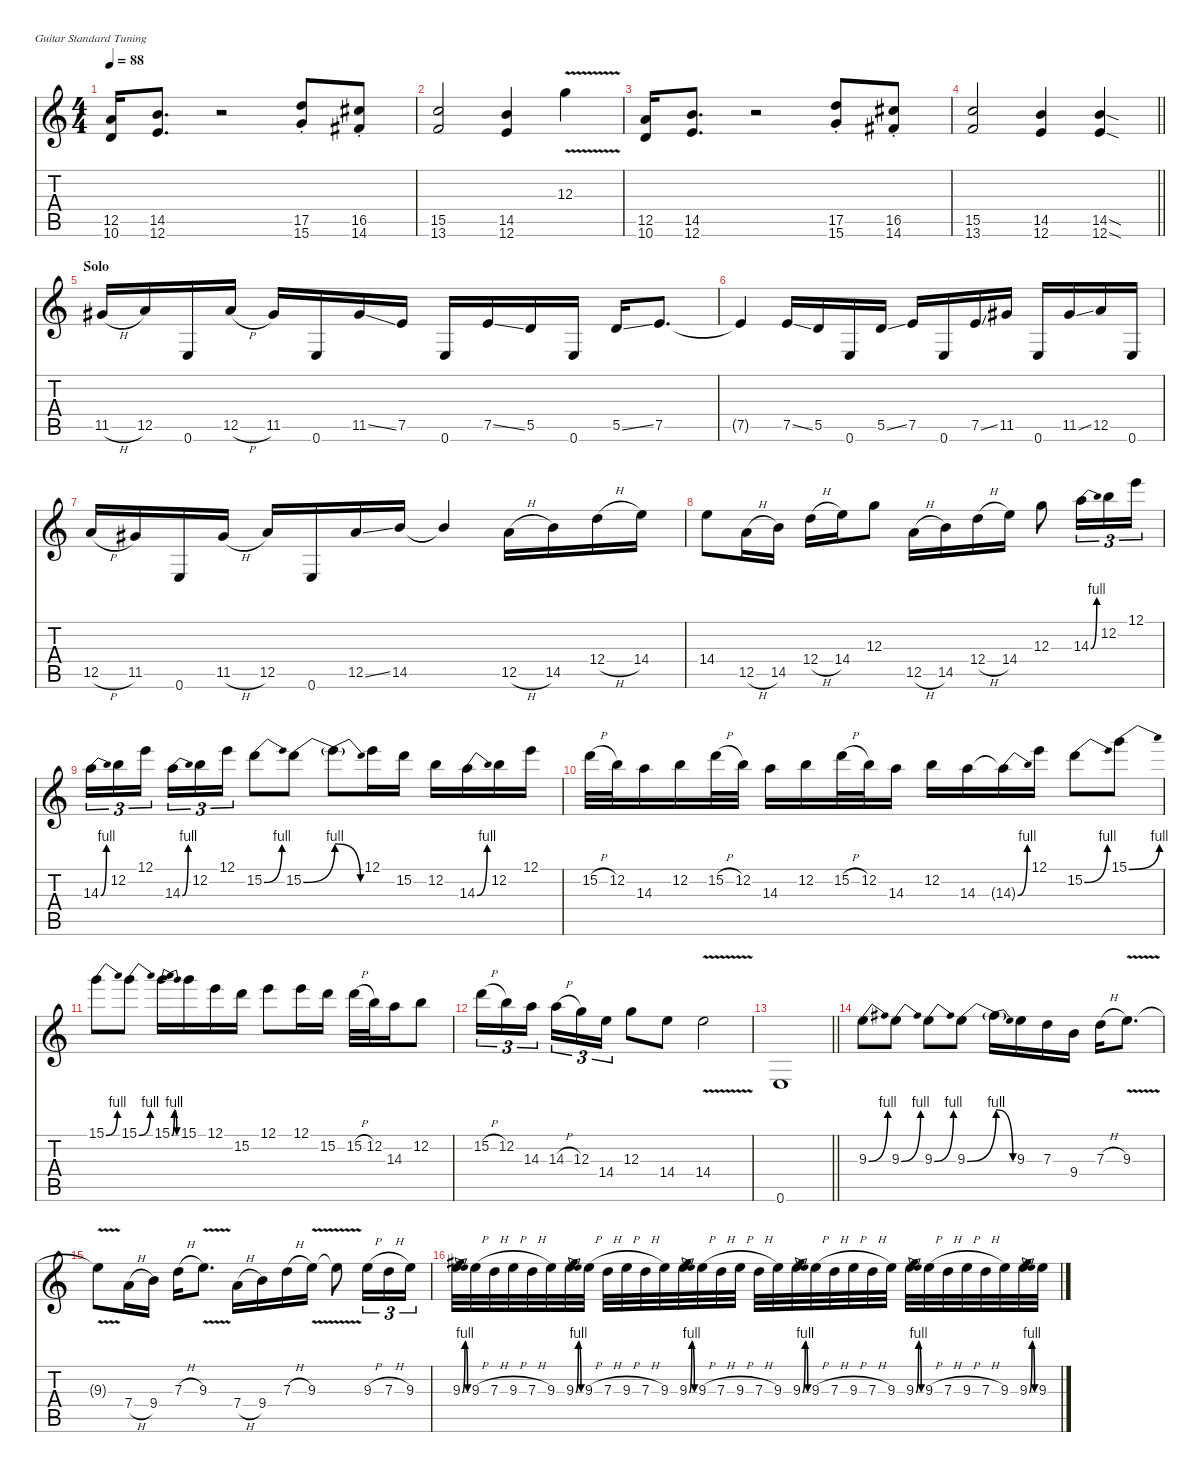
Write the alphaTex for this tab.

\defaultSystemsLayout 4
\hideDynamics
\bracketExtendMode nobrackets
\singleTrackTrackNamePolicy hidden
\multiTrackTrackNamePolicy hidden
\firstSystemTrackNameMode fullname
\firstSystemTrackNameOrientation horizontal
\otherSystemsTrackNameOrientation horizontal
\track ("Guitar Left" "dist.guit.") {instrument distortionguitar}
\staff {score tabs}
\tuning (E4 B3 G3 D3 A2 E2)
\ts (4 4)
\tempo 88
\clef g2
\ks c
(12.5 10.6).16{dy f beam Up} (14.5 12.6).8{d beam Up} r.2{beam Up} (17.5{st} 15.6{st}).8{beam Up} (16.5{st acc #} 14.6{st acc #}).8{beam Up} |
(15.5 13.6).2{beam Up} (14.5 12.6).4{beam Up} 12.3{v}.4{beam Down} |
(12.5 10.6).16{beam Up} (14.5 12.6).8{d beam Up} r.2{beam Up} (17.5{st} 15.6{st}).8{beam Up} (16.5{st acc #} 14.6{st acc #}).8{beam Up} |
\barLineRight lightlight
(15.5 13.6).2{beam Up} (14.5 12.6).4{beam Up} (14.5{sod} 12.6{sod}).4{beam Up} |
\section ("" "Solo")
11.5{h acc #}.16{beam Up} 12.5.16{beam Up} 0.6.16{beam Up} 12.5{h}.16{beam Up} 11.5{acc #}.16{beam Up} 0.6.16{beam Up} 11.5{ss acc #}.16{beam Up} 7.5.16{beam Up} 0.6.16{beam Up} 7.5{ss}.16{beam Up} 5.5.16{beam Up} 0.6.16{beam Up} 5.5{ss}.16{beam Up} 7.5.8{d beam Up} |
7.5{t}.4{beam Up} 7.5{ss}.16{beam Up} 5.5.16{beam Up} 0.6.16{beam Up} 5.5{ss}.16{beam Up} 7.5.16{beam Up} 0.6.16{beam Up} 7.5{ss}.16{beam Up} 11.5{acc #}.16{beam Up} 0.6.16{beam Up} 11.5{ss acc #}.16{beam Up} 12.5.16{beam Up} 0.6.16{beam Up} |
12.5{h}.16{beam Up} 11.5{acc #}.16{beam Up} 0.6.16{beam Up} 11.5{h acc #}.16{beam Up} 12.5.16{beam Up} 0.6.16{beam Up} 12.5{ss}.16{beam Up} 14.5.16{beam Up} 14.5{t}.4{beam Up} 12.5{h}.16{beam Down} 14.5.16{beam Down} 12.4{h}.16{beam Down} 14.4.16{beam Down} |
14.4.8{beam Down} 12.5{h}.16{beam Down} 14.5.16{beam Down} 12.4{h}.16{beam Down} 14.4.16{beam Down} 12.3.8{beam Down} 12.5{h}.16{beam Down} 14.5.16{beam Down} 12.4{h}.16{beam Down} 14.4.16{beam Down} 12.3.8{beam Down} 14.3{be (bend 0 0 30 4)}.16{tu (3 2) beam Down} 12.2.16{tu (3 2) beam Down} 12.1.16{tu (3 2) beam Down} |
14.3{be (bend 0 0 30 4)}.16{tu (3 2) beam Down} 12.2.16{tu (3 2) beam Down} 12.1.16{tu (3 2) beam Down} 14.3{be (bend 0 0 30 4)}.16{tu (3 2) beam Down} 12.2.16{tu (3 2) beam Down} 12.1.16{tu (3 2) beam Down} 15.2{be (bend 0 0 30 4)}.8{beam Down} 15.2{be (bend 0 0 60 4)}.8{beam Down} 15.2{be (release 0 4 60 0) t}.8{beam Down} 12.1.16{beam Down} 15.2.16{beam Down} 12.2.16{beam Down} 14.3{be (bend 0 0 30 4)}.16{beam Down} 12.2.16{beam Down} 12.1.16{beam Down} |
15.2{h}.32{beam Down} 12.2.32{beam Down} 14.3.16{beam Down} 12.2.16{beam Down} 15.2{h}.32{beam Down} 12.2.32{beam Down} 14.3.16{beam Down} 12.2.16{beam Down} 15.2{h}.32{beam Down} 12.2.32{beam Down} 14.3.16{beam Down} 12.2.16{beam Down} 14.3.16{beam Down} 14.3{be (bend 0 0 15 4) t}.16{beam Down} 12.1.16{beam Down} 15.2{be (bend 0 0 15 4)}.8{beam Down} 15.1{be (bend 0 0 15 4)}.8{beam Down} |
15.1{be (bend 0 0 30 4)}.8{beam Down} 15.1{be (bend 0 0 30 4)}.8{beam Down} 15.1{be (bendrelease 0 0 9.999999599999999 4 53.0000016 4 60 0)}.16{beam Down} 15.1.16{beam Down} 12.1.16{beam Down} 15.2.16{beam Down} 12.1.8{beam Down} 12.1.16{beam Down} 15.2.16{beam Down} 15.2{h}.32{beam Down} 12.2.32{beam Down} 14.3.16{beam Down} 12.2.8{beam Down} |
15.2{h}.16{tu (3 2) beam Down} 12.2.16{tu (3 2) beam Down} 14.3.16{tu (3 2) beam Down} 14.3{h}.16{tu (3 2) beam Down} 12.3.16{tu (3 2) beam Down} 14.4.16{tu (3 2) beam Down} 12.3.8{beam Down} 14.4.8{beam Down} 14.4{v}.2{beam Down} |
\barLineRight lightlight
0.6.1{beam Up} |
9.3{be (bend 0 0 30 4)}.8{beam Down} 9.3{be (bend 0 0 30 4)}.8{beam Down} 9.3{be (bend 0 0 30 4)}.8{beam Down} 9.3{be (bend 0 0 60 4)}.8{beam Down} 9.3{be (release 0 4 60 0) t}.16{beam Down} 9.3.16{beam Down} 7.3.16{beam Down} 9.4.16{beam Down} 7.3{h}.16{beam Down} 9.3{v}.8{d beam Down} |
9.3{v t}.8{beam Down} 7.4{h}.16{beam Down} 9.4.16{beam Down} 7.3{h}.16{beam Down} 9.3{v}.8{d beam Down} 7.4{h}.16{beam Down} 9.4.16{beam Down} 7.3{h}.16{beam Down} 9.3{v}.16{beam Down} 9.3{v t}.8{beam Down} 9.3{h}.16{tu (3 2) beam Down} 7.3{h}.16{tu (3 2) beam Down} 9.3.16{tu (3 2) beam Down} |
9.3{be (bendrelease 0 0 9.999999599999999 4 50.0000016 4 60 0)}.32{beam Down} 9.3{h}.32{beam Down} 7.3{h}.32{beam Down} 9.3{h}.32{beam Down} 7.3{h}.32{beam Down} 9.3.32{beam Down} 9.3{be (bendrelease 0 0 9.999999599999999 4 50.0000016 4 60 0)}.32{beam Down} 9.3{h}.32{beam Down} 7.3{h}.32{beam Down} 9.3{h}.32{beam Down} 7.3{h}.32{beam Down} 9.3.32{beam Down} 9.3{be (bendrelease 0 0 9.999999599999999 4 50.0000016 4 60 0)}.32{beam Down} 9.3{h}.32{beam Down} 7.3{h}.32{beam Down} 9.3{h}.32{beam Down} 7.3{h}.32{beam Down} 9.3.32{beam Down} 9.3{be (bendrelease 0 0 9.999999599999999 4 50.0000016 4 60 0)}.32{beam Down} 9.3{h}.32{beam Down} 7.3{h}.32{beam Down} 9.3{h}.32{beam Down} 7.3{h}.32{beam Down} 9.3.32{beam Down} 9.3{be (bendrelease 0 0 9.999999599999999 4 50.0000016 4 60 0)}.32{beam Down} 9.3{h}.32{beam Down} 7.3{h}.32{beam Down} 9.3{h}.32{beam Down} 7.3{h}.32{beam Down} 9.3.32{beam Down} 9.3{be (bendrelease 0 0 9.999999599999999 4 50.0000016 4 60 0)}.32{beam Down} 9.3{h}.32{beam Down}
